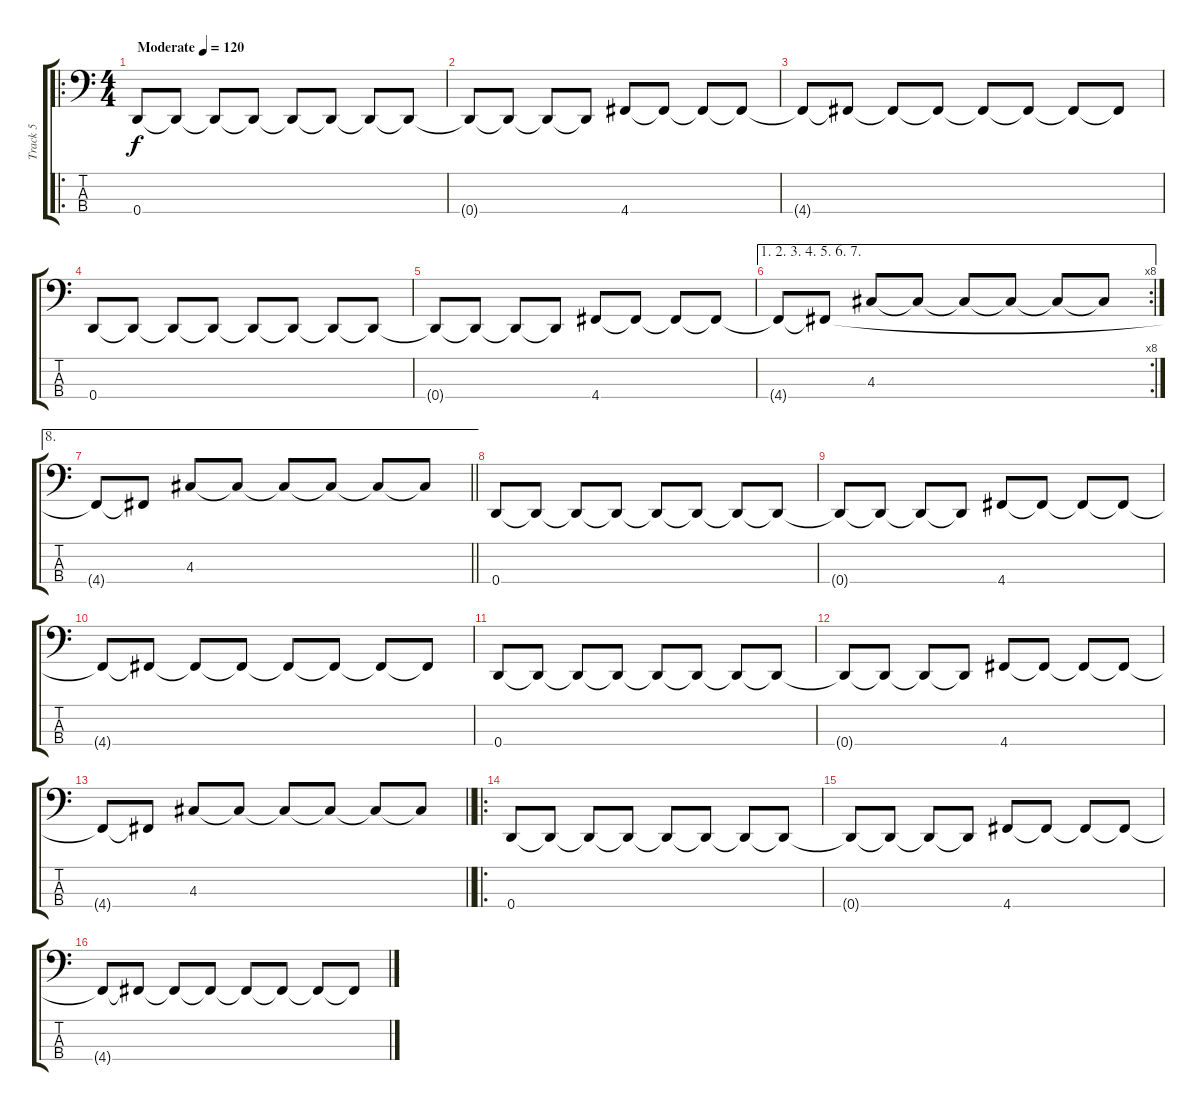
\track ("Track 5" "Track 5") {instrument distortionguitar}
\staff {score tabs}
\tuning (G2 D2 A1 D1) {hide}
\ro
\ts (4 4)
\tempo (120 "Moderate")
\clef f4
\ks c
0.4.8{dy f instrument distortionguitar} 0.4{t}.8 0.4{t}.8 0.4{t}.8 0.4{t}.8 0.4{t}.8 0.4{t}.8 0.4{t}.8 |
0.4{t}.8 0.4{t}.8 0.4{t}.8 0.4{t}.8 4.4.8 4.4{t}.8 4.4{t}.8 4.4{t}.8 |
4.4{t}.8 4.4{t}.8 4.4{t}.8 4.4{t}.8 4.4{t}.8 4.4{t}.8 4.4{t}.8 4.4{t}.8 |
0.4.8 0.4{t}.8 0.4{t}.8 0.4{t}.8 0.4{t}.8 0.4{t}.8 0.4{t}.8 0.4{t}.8 |
0.4{t}.8 0.4{t}.8 0.4{t}.8 0.4{t}.8 4.4.8 4.4{t}.8 4.4{t}.8 4.4{t}.8 |
\ae (1 2 3 4 5 6 7)
\rc 8
4.4{t}.8 4.4{t}.8 4.3.8 4.3{t}.8 4.3{t}.8 4.3{t}.8 4.3{t}.8 4.3{t}.8 |
\ae 8
\barLineRight lightlight
4.4{t}.8 4.4{t}.8 4.3.8 4.3{t}.8 4.3{t}.8 4.3{t}.8 4.3{t}.8 4.3{t}.8 |
0.4.8 0.4{t}.8 0.4{t}.8 0.4{t}.8 0.4{t}.8 0.4{t}.8 0.4{t}.8 0.4{t}.8 |
0.4{t}.8 0.4{t}.8 0.4{t}.8 0.4{t}.8 4.4.8 4.4{t}.8 4.4{t}.8 4.4{t}.8 |
4.4{t}.8 4.4{t}.8 4.4{t}.8 4.4{t}.8 4.4{t}.8 4.4{t}.8 4.4{t}.8 4.4{t}.8 |
0.4.8 0.4{t}.8 0.4{t}.8 0.4{t}.8 0.4{t}.8 0.4{t}.8 0.4{t}.8 0.4{t}.8 |
0.4{t}.8 0.4{t}.8 0.4{t}.8 0.4{t}.8 4.4.8 4.4{t}.8 4.4{t}.8 4.4{t}.8 |
\barLineRight lightlight
4.4{t}.8 4.4{t}.8 4.3.8 4.3{t}.8 4.3{t}.8 4.3{t}.8 4.3{t}.8 4.3{t}.8 |
\ro
0.4.8 0.4{t}.8 0.4{t}.8 0.4{t}.8 0.4{t}.8 0.4{t}.8 0.4{t}.8 0.4{t}.8 |
0.4{t}.8 0.4{t}.8 0.4{t}.8 0.4{t}.8 4.4.8 4.4{t}.8 4.4{t}.8 4.4{t}.8 |
4.4{t}.8 4.4{t}.8 4.4{t}.8 4.4{t}.8 4.4{t}.8 4.4{t}.8 4.4{t}.8 4.4{t}.8
